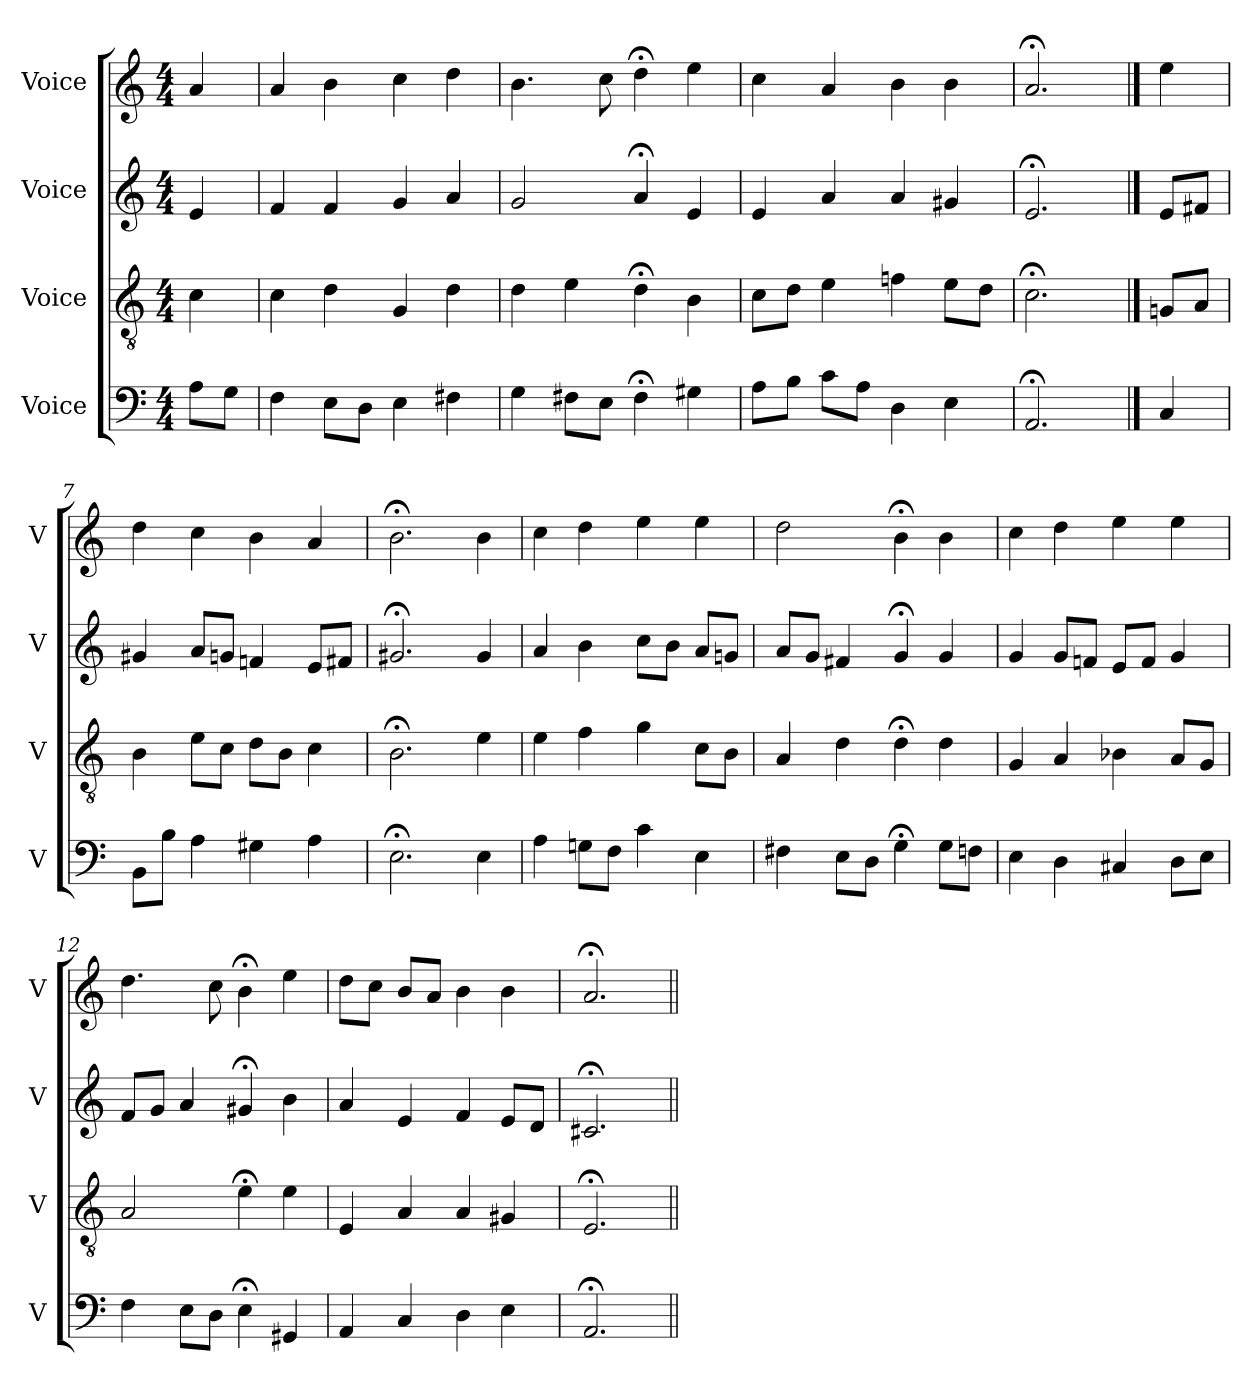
**kern	**kern	**kern	**kern
*part4	*part3	*part2	*part1
*staff4	*staff3	*staff2	*staff1
*I"Voice	*I"Voice	*I"Voice	*I"Voice
*I'V	*I'V	*I'V	*I'V
*clefF4	*clefGv2	*clefG2	*clefG2
*k[]	*k[]	*k[]	*k[]
*M4/4	*M4/4	*M4/4	*M4/4
*MM100	*MM100	*MM100	*MM100
=1	=1	=1	=1
8A\L	4c\	4e/	4a/
8G\J	.	.	.
=2	=2	=2	=2
4F\	4c\	4f/	4a/
8E\L	4d\	4f/	4b\
8D\J	.	.	.
4E\	4G/	4g/	4cc\
4F#X\	4d\	4a/	4dd\
=3	=3	=3	=3
4G\	4d\	2g/	4.b\
8F#X\L	4e\	.	.
8E\J	.	.	8cc\
4F#;\	4d;\	4a;/	4dd;\
4G#X\	4B\	4e/	4ee\
=4	=4	=4	=4
8A\L	8c\L	4e/	4cc\
8B\J	8d\J	.	.
8c\L	4e\	4a/	4a/
8A\J	.	.	.
4D\	4fn\	4a/	4b\
4E\	8e\L	4g#X/	4b\
.	8d\J	.	.
=5	=5	=5	=5
2.AA;/	2.c;\	2.e;/	2.a;/
==6	==6	==6	==6
4C/	8Gn/L	8e/L	4ee\
.	8A/J	8f#X/J	.
=7	=7	=7	=7
8BB\L	4B\	4g#X/	4dd\
8B\J	.	.	.
4A\	8e\L	8a/L	4cc\
.	8c\J	8gn/J	.
4G#X\	8d\L	4fn/	4b\
.	8B\J	.	.
4A\	4c\	8e/L	4a/
.	.	8f#X/J	.
=8	=8	=8	=8
2.E;\	2.B;\	2.g#X;/	2.b;\
4E\	4e\	4g#/	4b\
!!LO:LB:g=z
=9	=9	=9	=9
4A\	4e\	4a/	4cc\
8Gn\L	4f\	4b\	4dd\
8F\J	.	.	.
4c\	4g\	8cc\L	4ee\
.	.	8b\J	.
4E\	8c\L	8a/L	4ee\
.	8B\J	8gn/J	.
=10	=10	=10	=10
4F#X\	4A/	8a/L	2dd\
.	.	8g/J	.
8E\L	4d\	4f#X/	.
8D\J	.	.	.
4G;\	4d;\	4g;/	4b;\
8G\L	4d\	4g/	4b\
8Fn\J	.	.	.
=11	=11	=11	=11
4E\	4G/	4g/	4cc\
4D\	4A/	8g/L	4dd\
.	.	8fn/J	.
4C#X/	4B-X\	8e/L	4ee\
.	.	8f/J	.
8D\L	8A/L	4g/	4ee\
8E\J	8G/J	.	.
=12	=12	=12	=12
4F\	2A/	8f/L	4.dd\
.	.	8g/J	.
8E\L	.	4a/	.
8D\J	.	.	8cc\
4E;\	4e;\	4g#X;/	4b;\
4GG#X/	4e\	4b\	4ee\
=13	=13	=13	=13
4AA/	4E/	4a/	8dd\L
.	.	.	8cc\J
4C/	4A/	4e/	8b/L
.	.	.	8a/J
4D\	4A/	4f/	4b\
4E\	4G#X/	8e/L	4b\
.	.	8d/J	.
=14	=14	=14	=14
2.AA;/	2.E;/	2.c#X;/	2.a;/
=||	=||	=||	=||
*-	*-	*-	*-
